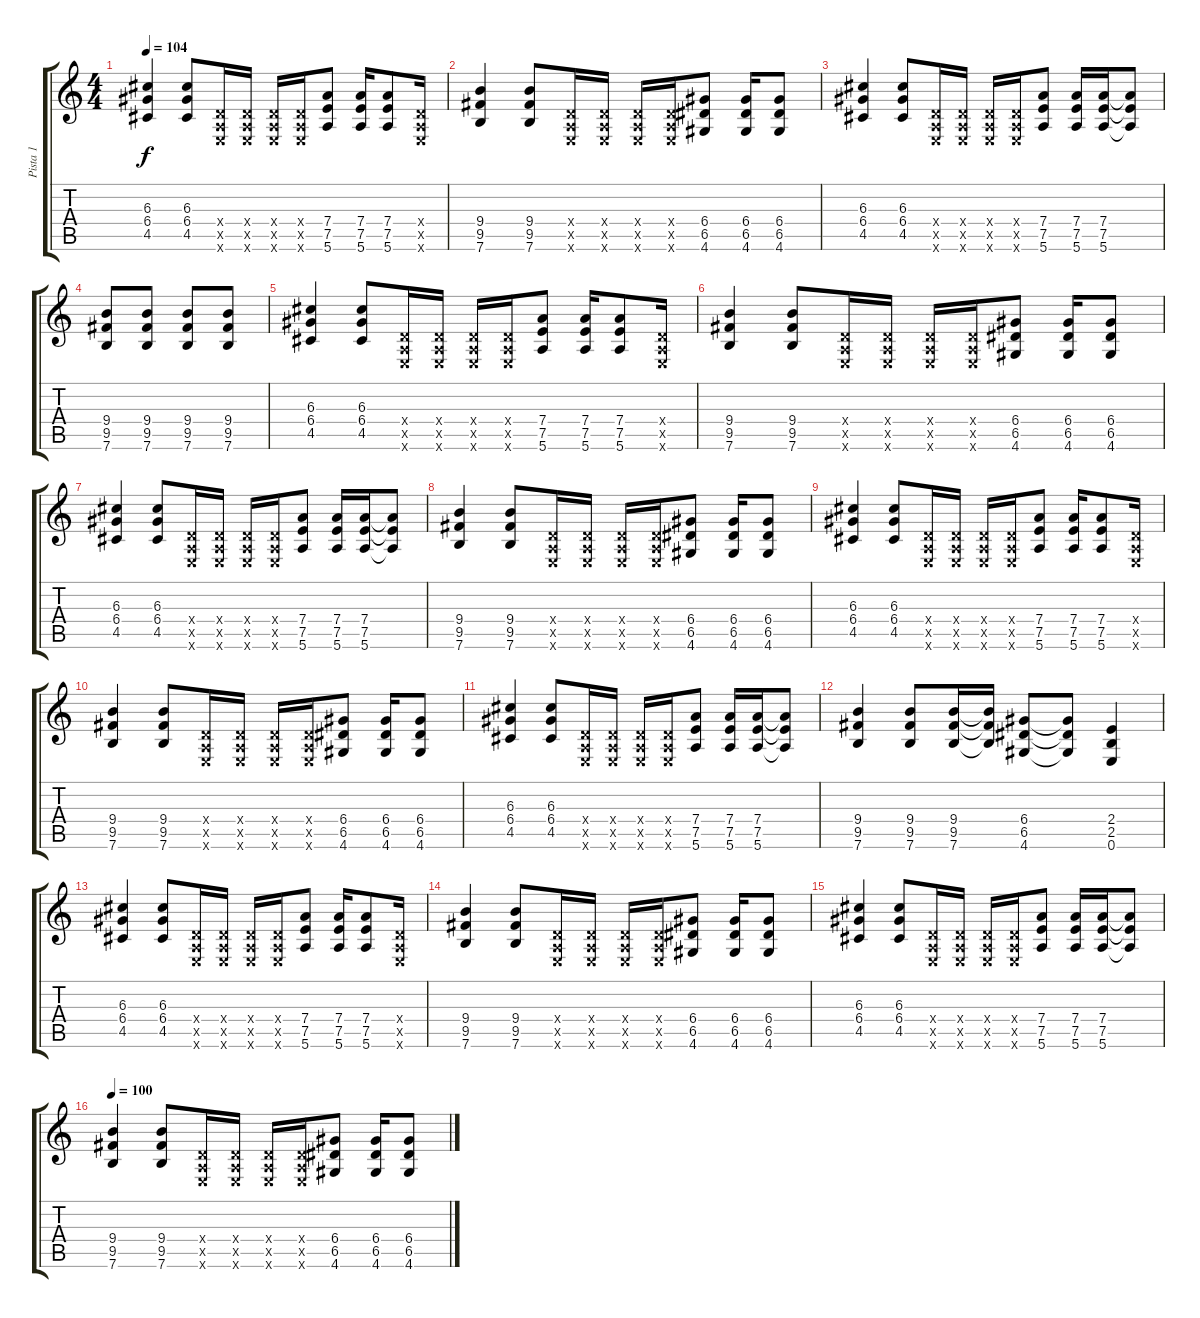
\track ("Pista 1" "Pista 1") {instrument distortionguitar}
\staff {score tabs}
\tuning (E4 B3 G3 D3 A2 E2) {hide}
\ts (4 4)
\tempo 104
\clef g2
\ks c
(6.3 6.4 4.5).4{dy f} (6.3 6.4 4.5).8 (0.4{x} 0.5{x} 0.6{x}).16 (0.4{x} 0.5{x} 0.6{x}).16 (0.4{x} 0.5{x} 0.6{x}).16 (0.4{x} 0.5{x} 0.6{x}).16 (7.4 7.5 5.6).8 (7.4 7.5 5.6).16 (7.4 7.5 5.6).8 (0.4{x} 0.5{x} 0.6{x}).16 |
(9.4 9.5 7.6).4 (9.4 9.5 7.6).8 (0.4{x} 0.5{x} 0.6{x}).16 (0.4{x} 0.5{x} 0.6{x}).16 (0.4{x} 0.5{x} 0.6{x}).16 (0.4{x} 0.5{x} 0.6{x}).16 (6.4 6.5 4.6).8 (6.4 6.5 4.6).16 (6.4 6.5 4.6).8 |
(6.3 6.4 4.5).4 (6.3 6.4 4.5).8 (0.4{x} 0.5{x} 0.6{x}).16 (0.4{x} 0.5{x} 0.6{x}).16 (0.4{x} 0.5{x} 0.6{x}).16 (0.4{x} 0.5{x} 0.6{x}).16 (7.4 7.5 5.6).8 (7.4 7.5 5.6).16 (7.4 7.5 5.6).16 (7.4{t} 7.5{t} 5.6{t}).8 |
(9.4 9.5 7.6).8 (9.4 9.5 7.6).8 (9.4 9.5 7.6).8 (9.4 9.5 7.6).8 |
(6.3 6.4 4.5).4 (6.3 6.4 4.5).8 (0.4{x} 0.5{x} 0.6{x}).16 (0.4{x} 0.5{x} 0.6{x}).16 (0.4{x} 0.5{x} 0.6{x}).16 (0.4{x} 0.5{x} 0.6{x}).16 (7.4 7.5 5.6).8 (7.4 7.5 5.6).16 (7.4 7.5 5.6).8 (0.4{x} 0.5{x} 0.6{x}).16 |
(9.4 9.5 7.6).4 (9.4 9.5 7.6).8 (0.4{x} 0.5{x} 0.6{x}).16 (0.4{x} 0.5{x} 0.6{x}).16 (0.4{x} 0.5{x} 0.6{x}).16 (0.4{x} 0.5{x} 0.6{x}).16 (6.4 6.5 4.6).8 (6.4 6.5 4.6).16 (6.4 6.5 4.6).8 |
(6.3 6.4 4.5).4 (6.3 6.4 4.5).8 (0.4{x} 0.5{x} 0.6{x}).16 (0.4{x} 0.5{x} 0.6{x}).16 (0.4{x} 0.5{x} 0.6{x}).16 (0.4{x} 0.5{x} 0.6{x}).16 (7.4 7.5 5.6).8 (7.4 7.5 5.6).16 (7.4 7.5 5.6).16 (7.4{t} 7.5{t} 5.6{t}).8 |
(9.4 9.5 7.6).4 (9.4 9.5 7.6).8 (0.4{x} 0.5{x} 0.6{x}).16 (0.4{x} 0.5{x} 0.6{x}).16 (0.4{x} 0.5{x} 0.6{x}).16 (0.4{x} 0.5{x} 0.6{x}).16 (6.4 6.5 4.6).8 (6.4 6.5 4.6).16 (6.4 6.5 4.6).8 |
(6.3 6.4 4.5).4 (6.3 6.4 4.5).8 (0.4{x} 0.5{x} 0.6{x}).16 (0.4{x} 0.5{x} 0.6{x}).16 (0.4{x} 0.5{x} 0.6{x}).16 (0.4{x} 0.5{x} 0.6{x}).16 (7.4 7.5 5.6).8 (7.4 7.5 5.6).16 (7.4 7.5 5.6).8 (0.4{x} 0.5{x} 0.6{x}).16 |
(9.4 9.5 7.6).4 (9.4 9.5 7.6).8 (0.4{x} 0.5{x} 0.6{x}).16 (0.4{x} 0.5{x} 0.6{x}).16 (0.4{x} 0.5{x} 0.6{x}).16 (0.4{x} 0.5{x} 0.6{x}).16 (6.4 6.5 4.6).8 (6.4 6.5 4.6).16 (6.4 6.5 4.6).8 |
(6.3 6.4 4.5).4 (6.3 6.4 4.5).8 (0.4{x} 0.5{x} 0.6{x}).16 (0.4{x} 0.5{x} 0.6{x}).16 (0.4{x} 0.5{x} 0.6{x}).16 (0.4{x} 0.5{x} 0.6{x}).16 (7.4 7.5 5.6).8 (7.4 7.5 5.6).16 (7.4 7.5 5.6).16 (7.4{t} 7.5{t} 5.6{t}).8 |
(9.4 9.5 7.6).4 (9.4 9.5 7.6).8 (9.4 9.5 7.6).16 (9.4{t} 9.5{t} 7.6{t}).16 (6.4 6.5 4.6).8 (6.4{t} 6.5{t} 4.6{t}).8 (2.4 2.5 0.6).4 |
(6.3 6.4 4.5).4 (6.3 6.4 4.5).8 (0.4{x} 0.5{x} 0.6{x}).16 (0.4{x} 0.5{x} 0.6{x}).16 (0.4{x} 0.5{x} 0.6{x}).16 (0.4{x} 0.5{x} 0.6{x}).16 (7.4 7.5 5.6).8 (7.4 7.5 5.6).16 (7.4 7.5 5.6).8 (0.4{x} 0.5{x} 0.6{x}).16 |
(9.4 9.5 7.6).4 (9.4 9.5 7.6).8 (0.4{x} 0.5{x} 0.6{x}).16 (0.4{x} 0.5{x} 0.6{x}).16 (0.4{x} 0.5{x} 0.6{x}).16 (0.4{x} 0.5{x} 0.6{x}).16 (6.4 6.5 4.6).8 (6.4 6.5 4.6).16 (6.4 6.5 4.6).8 |
(6.3 6.4 4.5).4 (6.3 6.4 4.5).8 (0.4{x} 0.5{x} 0.6{x}).16 (0.4{x} 0.5{x} 0.6{x}).16 (0.4{x} 0.5{x} 0.6{x}).16 (0.4{x} 0.5{x} 0.6{x}).16 (7.4 7.5 5.6).8 (7.4 7.5 5.6).16 (7.4 7.5 5.6).16 (7.4{t} 7.5{t} 5.6{t}).8 |
\tempo 100
(9.4 9.5 7.6).4 (9.4 9.5 7.6).8 (0.4{x} 0.5{x} 0.6{x}).16 (0.4{x} 0.5{x} 0.6{x}).16 (0.4{x} 0.5{x} 0.6{x}).16 (0.4{x} 0.5{x} 0.6{x}).16 (6.4 6.5 4.6).8 (6.4 6.5 4.6).16 (6.4 6.5 4.6).8
